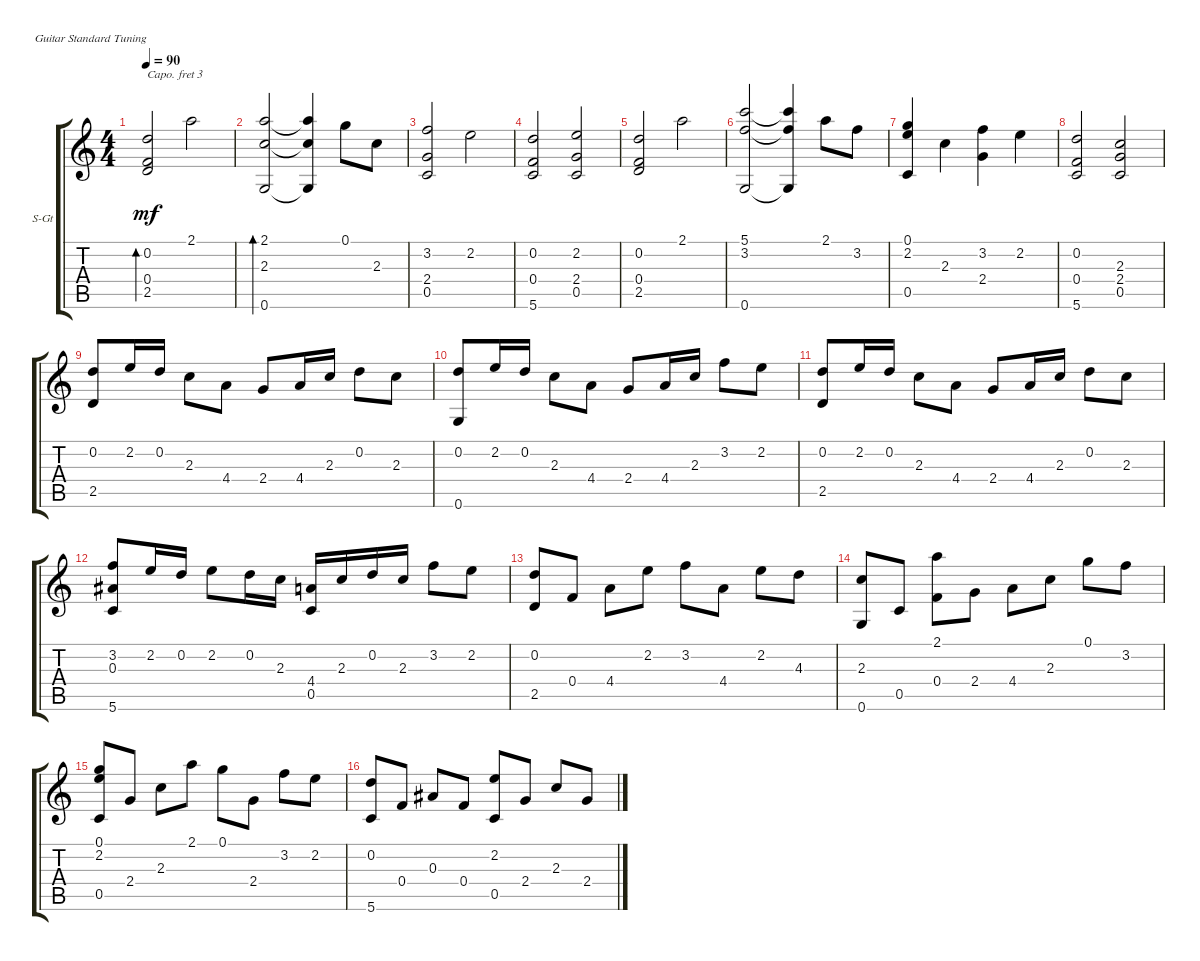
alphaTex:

\defaultSystemsLayout 4
\bracketExtendMode groupsimilarinstruments
\firstSystemTrackNameOrientation horizontal
\otherSystemsTrackNameOrientation horizontal
\track ("Acoustic" "S-Gt") {instrument acousticguitarsteel}
\staff {score tabs}
\capo 3
\tuning (E4 B3 G3 D3 A2 E2)
\ts (4 4)
\tempo 90
\clef g2
\ks c
(0.2 0.4 2.5).2{bd 169 dy mf instrument acousticguitarsteel} 2.1.2 |
(2.1 2.3 0.6).2{bd 169} (2.1{t} 2.3{t} 0.6{t}).4 0.1.8 2.3.8 |
(3.2 2.4 0.5).2 2.2.2 |
(0.2 0.4 5.6).2 (2.2 2.4 0.5).2 |
(0.2 0.4 2.5).2 2.1.2 |
(5.1 3.2 0.6).2 (5.1{t} 3.2{t} 0.6{t}).4 2.1.8 3.2.8 |
(0.1 2.2 0.5).4 2.3.4 (3.2 2.4).4 2.2.4 |
(0.2 0.4 5.6).2 (2.3 2.4 0.5).2 |
(0.2 2.5).8 2.2.16 0.2.16 2.3.8 4.4.8 2.4.8 4.4.16 2.3.16 0.2.8 2.3.8 |
(0.2 0.6).8 2.2.16 0.2.16 2.3.8 4.4.8 2.4.8 4.4.16 2.3.16 3.2.8 2.2.8 |
(0.2 2.5).8 2.2.16 0.2.16 2.3.8 4.4.8 2.4.8 4.4.16 2.3.16 0.2.8 2.3.8 |
(3.2 0.3 5.6).8 2.2.16 0.2.16 2.2.8 0.2.16 2.3.16 (4.4 0.5).16 2.3.16 0.2.16 2.3.16 3.2.8 2.2.8 |
(0.2 2.5).8 0.4.8 4.4.8 2.2.8 3.2.8 4.4.8 2.2.8 4.3.8 |
(2.3 0.6).8 0.5.8 (0.4 2.1).8 2.4.8 4.4.8 2.3.8 0.1.8 3.2.8 |
(0.1 2.2 0.5).8 2.4.8 2.3.8 2.1.8 0.1.8 2.4.8 3.2.8 2.2.8 |
(0.2 5.6).8 0.4.8 0.3.8 0.4.8 (0.5 2.2).8 2.4.8 2.3.8 2.4.8
